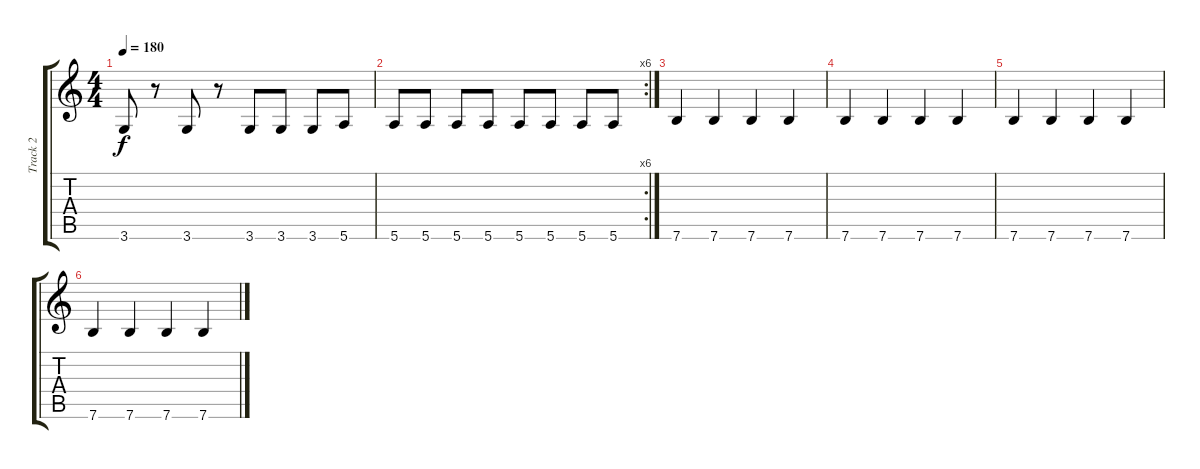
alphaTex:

\track ("Track 2" "Track 2") {instrument electricbassfinger}
\staff {score tabs}
\tuning (E4 B3 G3 D3 A2 E2) {hide}
\ts (4 4)
\tempo 180
\clef g2
\ks c
3.6.8{dy f} r.8 3.6.8 r.8 3.6.8 3.6.8 3.6.8 5.6.8 |
\rc 6
5.6.8 5.6.8 5.6.8 5.6.8 5.6.8 5.6.8 5.6.8 5.6.8 |
7.6.4 7.6.4 7.6.4 7.6.4 |
7.6.4 7.6.4 7.6.4 7.6.4 |
7.6.4 7.6.4 7.6.4 7.6.4 |
7.6.4 7.6.4 7.6.4 7.6.4
